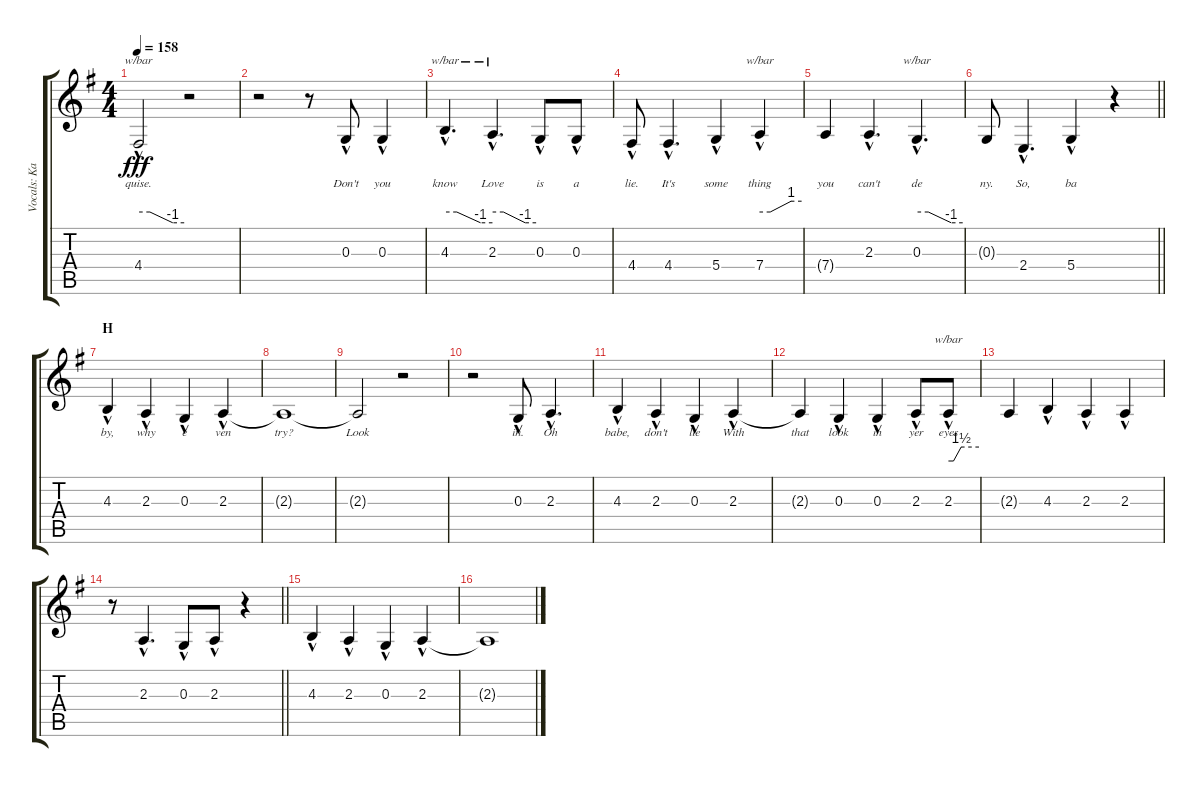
\track ("Vocals: Kal" "Vocals: Ka") {instrument lead2sawtooth}
\staff {score tabs}
\tuning (E4 B3 G3 D3 A2 E2) {hide}
\ts (4 4)
\tempo 158
\clef g2
\ks g
4.4{hac}.2{tbe (custom default 0 0 15 0 45 -4 60 -4) lyrics (0 "quise.") lyrics (1 "") lyrics (2 "") lyrics (3 "") lyrics (4 "") dy fff} r.2 |
r.2 r.8 0.3{hac}.8{lyrics (0 "Don't") lyrics (1 "") lyrics (2 "") lyrics (3 "") lyrics (4 "")} 0.3{hac}.4{lyrics (0 "you") lyrics (1 "") lyrics (2 "") lyrics (3 "") lyrics (4 "")} |
4.3{hac}.4{d tbe (custom default 0 0 15 0 45 -4 60 -4) lyrics (0 "know") lyrics (1 "") lyrics (2 "") lyrics (3 "") lyrics (4 "")} 2.3{hac}.4{d tbe (custom default 0 0 15 0 45 -4 60 -4) lyrics (0 "Love") lyrics (1 "") lyrics (2 "") lyrics (3 "") lyrics (4 "")} 0.3{hac}.8{lyrics (0 "is") lyrics (1 "") lyrics (2 "") lyrics (3 "") lyrics (4 "")} 0.3{hac}.8{lyrics (0 "a") lyrics (1 "") lyrics (2 "") lyrics (3 "") lyrics (4 "")} |
4.4{hac}.8{lyrics (0 "lie.") lyrics (1 "") lyrics (2 "") lyrics (3 "") lyrics (4 "")} 4.4{hac}.4{d lyrics (0 "It's") lyrics (1 "") lyrics (2 "") lyrics (3 "") lyrics (4 "")} 5.4{hac}.4{lyrics (0 "some") lyrics (1 "") lyrics (2 "") lyrics (3 "") lyrics (4 "")} 7.4{hac}.4{tbe (custom default 0 0 15 0 45 4 60 4) lyrics (0 "thing") lyrics (1 "") lyrics (2 "") lyrics (3 "") lyrics (4 "")} |
7.4{t}.4{lyrics (0 "you") lyrics (1 "") lyrics (2 "") lyrics (3 "") lyrics (4 "")} 2.3{hac}.4{d lyrics (0 "can't") lyrics (1 "") lyrics (2 "") lyrics (3 "") lyrics (4 "")} 0.3{hac}.4{d tbe (custom default 0 0 15 0 45 -4 60 -4) lyrics (0 "de") lyrics (1 "") lyrics (2 "") lyrics (3 "") lyrics (4 "")} |
\barLineRight lightlight
0.3{t}.8{lyrics (0 "ny.") lyrics (1 "") lyrics (2 "") lyrics (3 "") lyrics (4 "")} 2.4{hac}.4{d lyrics (0 "So,") lyrics (1 "") lyrics (2 "") lyrics (3 "") lyrics (4 "")} 5.4{hac}.4{lyrics (0 "ba") lyrics (1 "") lyrics (2 "") lyrics (3 "") lyrics (4 "")} r.4 |
\section ("" "H")
4.3{hac}.4{lyrics (0 "by,") lyrics (1 "") lyrics (2 "") lyrics (3 "") lyrics (4 "")} 2.3{hac}.4{lyrics (0 "why") lyrics (1 "") lyrics (2 "") lyrics (3 "") lyrics (4 "")} 0.3{hac}.4{lyrics (0 "e") lyrics (1 "") lyrics (2 "") lyrics (3 "") lyrics (4 "")} 2.3{hac}.4{lyrics (0 "ven") lyrics (1 "") lyrics (2 "") lyrics (3 "") lyrics (4 "")} |
2.3{t}.1{lyrics (0 "try?") lyrics (1 "") lyrics (2 "") lyrics (3 "") lyrics (4 "")} |
2.3{t}.2{lyrics (0 "Look") lyrics (1 "") lyrics (2 "") lyrics (3 "") lyrics (4 "")} r.2 |
r.2 0.3{hac}.8{lyrics (0 "in.") lyrics (1 "") lyrics (2 "") lyrics (3 "") lyrics (4 "")} 2.3{hac}.4{d lyrics (0 "Oh") lyrics (1 "") lyrics (2 "") lyrics (3 "") lyrics (4 "")} |
4.3{hac}.4{lyrics (0 "babe,") lyrics (1 "") lyrics (2 "") lyrics (3 "") lyrics (4 "")} 2.3{hac}.4{lyrics (0 "don't") lyrics (1 "") lyrics (2 "") lyrics (3 "") lyrics (4 "")} 0.3{hac}.4{lyrics (0 "lie") lyrics (1 "") lyrics (2 "") lyrics (3 "") lyrics (4 "")} 2.3{hac}.4{lyrics (0 "With") lyrics (1 "") lyrics (2 "") lyrics (3 "") lyrics (4 "")} |
2.3{t}.4{lyrics (0 "that") lyrics (1 "") lyrics (2 "") lyrics (3 "") lyrics (4 "")} 0.3{hac}.4{lyrics (0 "look") lyrics (1 "") lyrics (2 "") lyrics (3 "") lyrics (4 "")} 0.3{hac}.4{lyrics (0 "in") lyrics (1 "") lyrics (2 "") lyrics (3 "") lyrics (4 "")} 2.3{hac}.8{lyrics (0 "yer") lyrics (1 "") lyrics (2 "") lyrics (3 "") lyrics (4 "")} 2.3{hac}.8{tbe (custom default 0 0 10 0 25 6 60 6) lyrics (0 "eyes") lyrics (1 "") lyrics (2 "") lyrics (3 "") lyrics (4 "")} |
2.3{t}.4 4.3{hac}.4 2.3{hac}.4 2.3{hac}.4 |
\barLineRight lightlight
r.8 2.3{hac}.4{d} 0.3{hac}.8 2.3{hac}.8 r.4 |
4.3{hac}.4 2.3{hac}.4 0.3{hac}.4 2.3{hac}.4 |
2.3{t}.1
